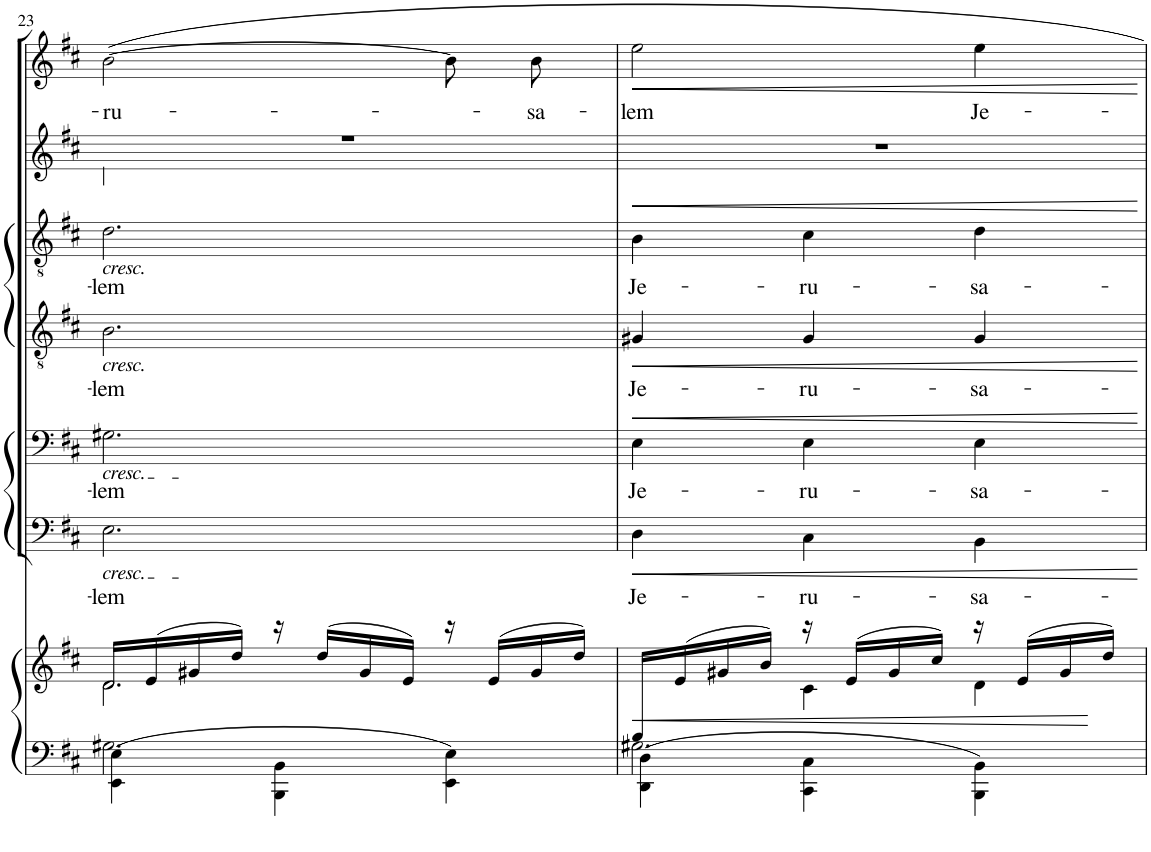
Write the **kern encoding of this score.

**kern	**kern	**dynam	**kern	**text	**dynam	**kern	**text	**dynam	**kern	**text	**dynam	**kern	**text	**dynam	**kern	**kern	**text	**dynam
*part7	*part7	*part7	*part6	*part6	*part6	*part5	*part5	*part5	*part4	*part4	*part4	*part3	*part3	*part3	*part2	*part1	*part1	*part1
*staff8	*staff7	*staff7/8	*staff6	*staff6	*staff6	*staff5	*staff5	*staff5	*staff4	*staff4	*staff4	*staff3	*staff3	*staff3	*staff2	*staff1	*staff1	*staff1
*I"PIANO	*	*	*I"BASSES II	*	*	*I"BASSES I	*	*	*I"TÉNORS II	*	*	*I"TÉNORS I	*	*	*I"ALTOS	*I"SOPRANOS	*	*
*I'Pno	*	*	*	*	*	*	*	*	*	*	*	*	*	*	*	*	*	*
!!LO:PB:g=z
*clefF4	*clefG2	*	*clefF4	*	*	*clefF4	*	*	*clefGv2	*	*	*clefGv2	*	*	*clefG2	*clefG2	*	*
*k[f#c#]	*k[f#c#]	*	*k[f#c#]	*	*	*k[f#c#]	*	*	*k[f#c#]	*	*	*k[f#c#]	*	*	*k[f#c#]	*k[f#c#]	*	*
*M3/4	*M3/4	*	*M3/4	*	*	*M3/4	*	*	*M3/4	*	*	*M3/4	*	*	*M3/4	*M3/4	*	*
=23	=23	=23	=23	=23	=23	=23	=23	=23	=23	=23	=23	=23	=23	=23	=23	=23	=23	=23
*^	*	*	*	*	*	*	*	*	*	*	*	*	*	*	*	*	*	*
!	!	!	!	!	!	!	!	!	!	!	!	!	!LO:TX:b:i:t=cresc.	!	!	!	!	!	!
!	!	!	!	!	!	!	!	!	!	!LO:TX:b:i:t=cresc.	!	!	!	!	!	!	!	!	!
!	!	!	!	!	!	!	!LO:TX:b:i:t=cresc.	!	!	!	!	!	!	!	!	!	!	!	!
!	!	!	!	!LO:TX:b:i:t=cresc.	!	!	!	!	!	!	!	!	!	!	!	!	!	!	!
!	!	!LO:N:head=open	!	!	!LO:LY:b	!	!	!LO:LY:b	!	!	!LO:LY:b	!	!	!LO:LY:b	!	!	!	!LO:LY:b	!
*	*	*^	*	*	*	*	*	*	*	*	*	*	*	*	*	*^	*	*	*
2.G#X\	4EE\ 4E\	16d/LL	2.d\	.	2.E\	-lem	.	2.G#X\	-lem	.	2.B\	-lem	.	2.d\	-lem	.	2.r	4f#\	[2b\	-ru-	.
.	.	(16e/	.	.	.	.	.	.	.	.	.	.	.	.	.	.	.	.	.	.	.
.	.	16g#X/	.	.	.	.	.	.	.	.	.	.	.	.	.	.	.	.	.	.	.
.	.	16dd/JJ)	.	.	.	.	.	.	.	.	.	.	.	.	.	.	.	.	.	.	.
.	4BBB\ 4BB\	16r	.	.	.	.	.	.	.	.	.	.	.	.	.	.	.	2ryy	.	.	.
.	.	(16dd/LL	.	.	.	.	.	.	.	.	.	.	.	.	.	.	.	.	.	.	.
.	.	16g#/	.	.	.	.	.	.	.	.	.	.	.	.	.	.	.	.	.	.	.
.	.	16e/JJ)	.	.	.	.	.	.	.	.	.	.	.	.	.	.	.	.	.	.	.
.	4EE\ 4E\	16r	.	.	.	.	.	.	.	.	.	.	.	.	.	.	.	.	8b\L]	.	.
.	.	(16e/LL	.	.	.	.	.	.	.	.	.	.	.	.	.	.	.	.	.	.	.
!	!	!	!	!	!	!	!	!	!	!	!	!	!	!	!	!	!	!	!	!LO:LY:b	!
.	.	16g#/	.	.	.	.	.	.	.	.	.	.	.	.	.	.	.	.	8b\J	-sa-	.
.	.	16dd/JJ)	.	.	.	.	.	.	.	.	.	.	.	.	.	.	.	.	.	.	.
*v	*v	*	*	*	*	*	*	*	*	*	*	*	*	*	*	*	*v	*v	*	*	*
=24	=24	=24	=24	=24	=24	=24	=24	=24	=24	=24	=24	=24	=24	=24	=24	=24	=24	=24	=24
!LO:N:head=solid	!	!	!LO:HP:b=2	!	!LO:LY:b	!LO:HP:b	!	!LO:LY:b	!LO:HP:b	!	!LO:LY:b	!LO:HP:b	!	!LO:LY:b	!LO:HP:b	!	!	!LO:LY:b	!LO:HP:b
*^	*	*	*	*	*	*	*	*	*	*	*	*	*	*	*	*	*	*	*
*	*^	*	*	*	*	*	*	*	*	*	*	*	*	*	*	*	*	*	*	*
16B/LL	2.G#X\	4DD\ 4D\	16ryy	4ryy	<	4D\	Je-	<	4E\	Je-	<	4G#X/	Je-	<	4B\	Je-	<	2.r	2ee\	-lem	<
2ryy	.	.	(16e/	.	.	.	.	.	.	.	.	.	.	.	.	.	.	.	.	.	.
.	.	.	16g#X/	.	.	.	.	.	.	.	.	.	.	.	.	.	.	.	.	.	.
.	.	.	16b/JJ)	.	.	.	.	.	.	.	.	.	.	.	.	.	.	.	.	.	.
!	!	!	!	!	!	!	!LO:LY:b	!	!	!LO:LY:b	!	!	!LO:LY:b	!	!	!LO:LY:b	!	!	!	!	!
.	.	4CC#\ 4C#\	16r	4c#\	.	4C#\	-ru-	.	4E\	-ru-	.	4G#/	-ru-	.	4c#\	-ru-	.	.	.	.	.
.	.	.	(16e/LL	.	.	.	.	.	.	.	.	.	.	.	.	.	.	.	.	.	.
.	.	.	16g#/	.	.	.	.	.	.	.	.	.	.	.	.	.	.	.	.	.	.
.	.	.	16cc#/JJ)	.	.	.	.	.	.	.	.	.	.	.	.	.	.	.	.	.	.
!	!	!	!	!	!	!	!LO:LY:b	!	!	!LO:LY:b	!	!	!LO:LY:b	!	!	!LO:LY:b	!	!	!	!LO:LY:b	!
.	.	4BBB\ 4BB\	16r	4d\	.	4BB\	-sa-	.	4E\	-sa-	.	4G#/	-sa-	.	4d\	-sa-	.	.	4ee\	Je-	.
8.ryy	.	.	(16e/LL	.	.	.	.	.	.	.	.	.	.	.	.	.	.	.	.	.	.
.	.	.	16g#/	.	.	.	.	.	.	.	.	.	.	.	.	.	.	.	.	.	.
.	.	.	16dd/JJ)	.	.	.	.	.	.	.	.	.	.	.	.	.	.	.	.	.	.
*v	*v	*v	*	*	*	*	*	*	*	*	*	*	*	*	*	*	*	*	*	*	*
*	*v	*v	*	*	*	*	*	*	*	*	*	*	*	*	*	*	*	*	*
.	.	[	.	.	[	.	.	[	.	.	[	.	.	[	.	.	.	[
=	=	=	=	=	=	=	=	=	=	=	=	=	=	=	=	=	=	=
*-	*-	*-	*-	*-	*-	*-	*-	*-	*-	*-	*-	*-	*-	*-	*-	*-	*-	*-
